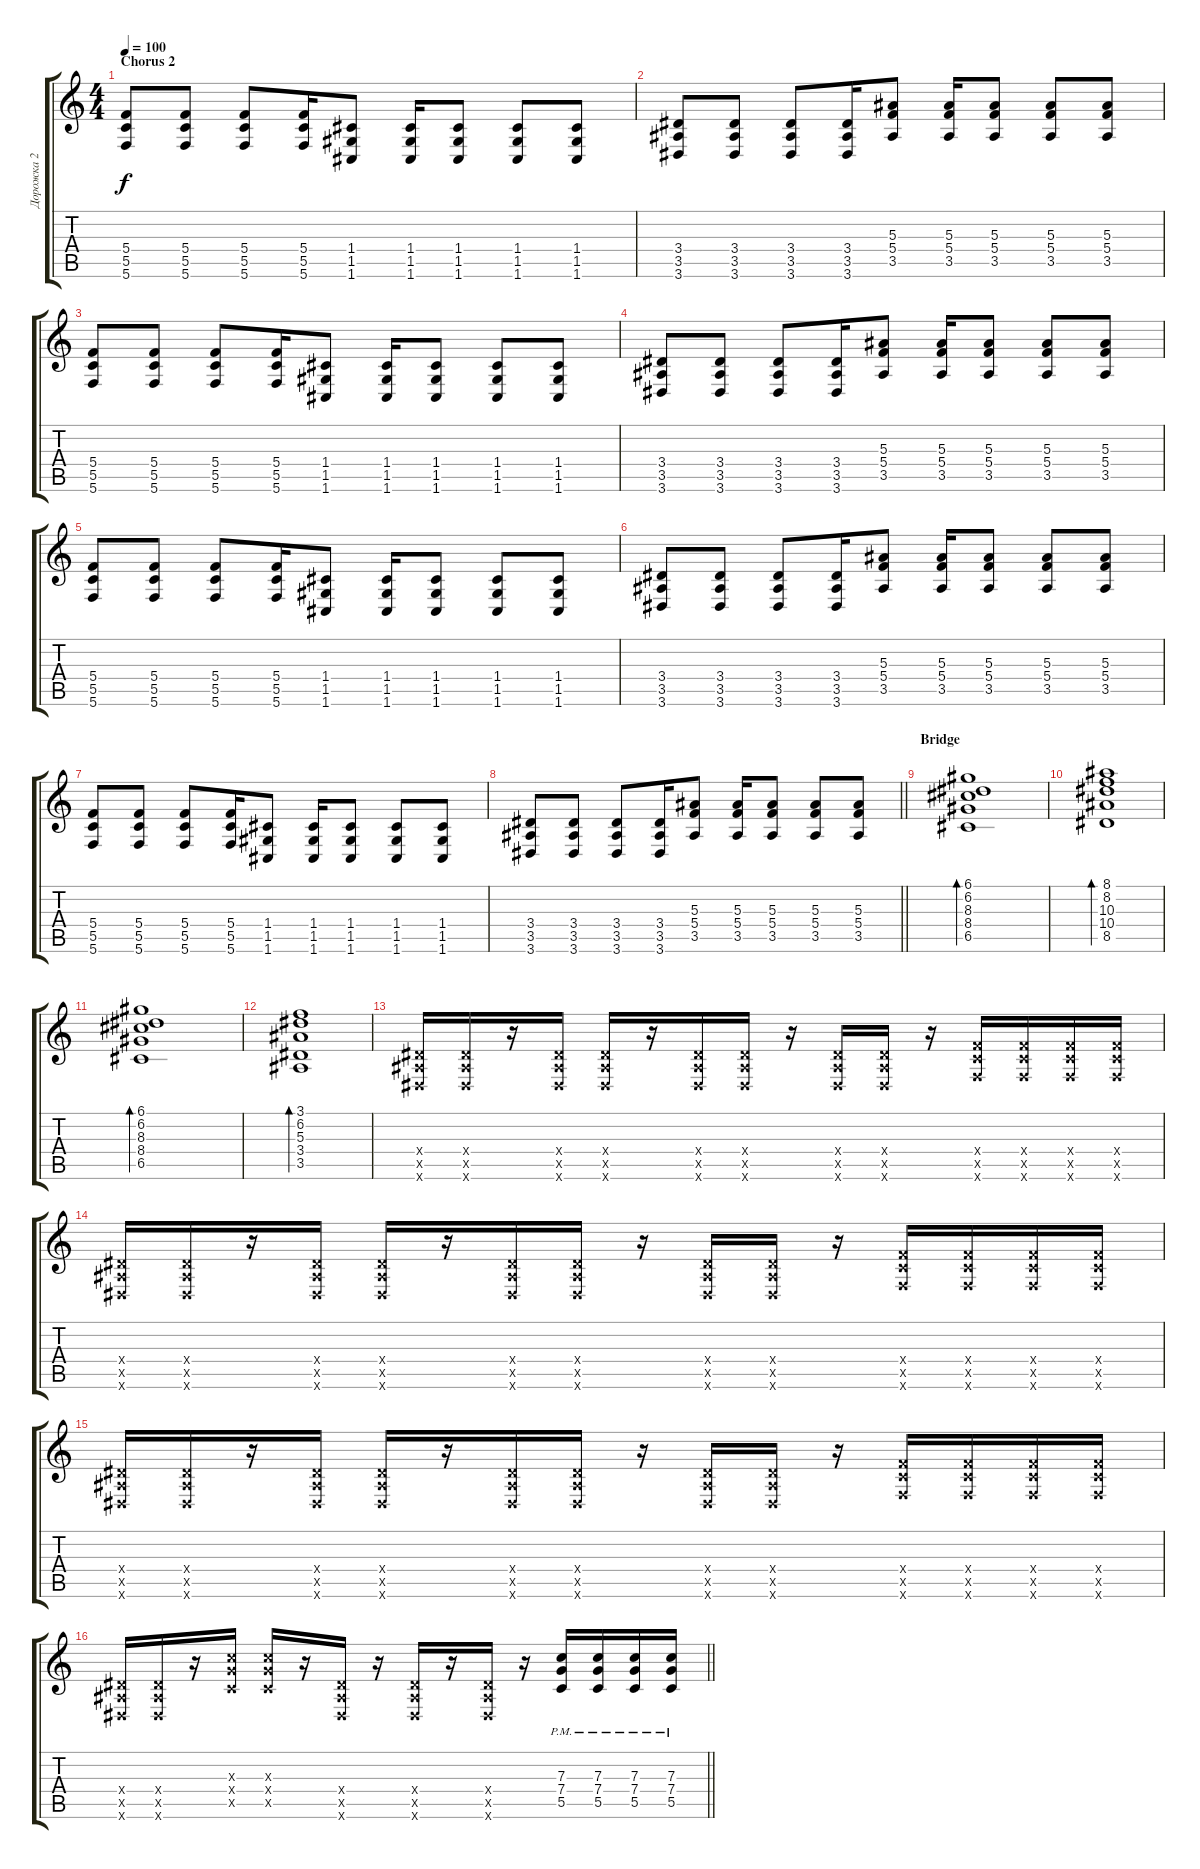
\track ("Дорожка 2" "Дорожка 2") {instrument distortionguitar}
\staff {score tabs}
\tuning (D4 A3 F3 C3 G2 C2) {hide}
\ts (4 4)
\section ("" "Chorus 2")
\tempo 100
\clef g2
\ks c
(5.4 5.5 5.6).8{dy f} (5.4 5.5 5.6).8 (5.4 5.5 5.6).8 (5.4 5.5 5.6).16 (1.4 1.5 1.6).8 (1.4 1.5 1.6).16 (1.4 1.5 1.6).8 (1.4 1.5 1.6).8 (1.4 1.5 1.6).8 |
(3.4 3.5 3.6).8 (3.4 3.5 3.6).8 (3.4 3.5 3.6).8 (3.4 3.5 3.6).16 (5.3 5.4 3.5).8 (5.3 5.4 3.5).16 (5.3 5.4 3.5).8 (5.3 5.4 3.5).8 (5.3 5.4 3.5).8 |
(5.4 5.5 5.6).8 (5.4 5.5 5.6).8 (5.4 5.5 5.6).8 (5.4 5.5 5.6).16 (1.4 1.5 1.6).8 (1.4 1.5 1.6).16 (1.4 1.5 1.6).8 (1.4 1.5 1.6).8 (1.4 1.5 1.6).8 |
(3.4 3.5 3.6).8 (3.4 3.5 3.6).8 (3.4 3.5 3.6).8 (3.4 3.5 3.6).16 (5.3 5.4 3.5).8 (5.3 5.4 3.5).16 (5.3 5.4 3.5).8 (5.3 5.4 3.5).8 (5.3 5.4 3.5).8 |
(5.4 5.5 5.6).8 (5.4 5.5 5.6).8 (5.4 5.5 5.6).8 (5.4 5.5 5.6).16 (1.4 1.5 1.6).8 (1.4 1.5 1.6).16 (1.4 1.5 1.6).8 (1.4 1.5 1.6).8 (1.4 1.5 1.6).8 |
(3.4 3.5 3.6).8 (3.4 3.5 3.6).8 (3.4 3.5 3.6).8 (3.4 3.5 3.6).16 (5.3 5.4 3.5).8 (5.3 5.4 3.5).16 (5.3 5.4 3.5).8 (5.3 5.4 3.5).8 (5.3 5.4 3.5).8 |
(5.4 5.5 5.6).8 (5.4 5.5 5.6).8 (5.4 5.5 5.6).8 (5.4 5.5 5.6).16 (1.4 1.5 1.6).8 (1.4 1.5 1.6).16 (1.4 1.5 1.6).8 (1.4 1.5 1.6).8 (1.4 1.5 1.6).8 |
\barLineRight lightlight
(3.4 3.5 3.6).8 (3.4 3.5 3.6).8 (3.4 3.5 3.6).8 (3.4 3.5 3.6).16 (5.3 5.4 3.5).8 (5.3 5.4 3.5).16 (5.3 5.4 3.5).8 (5.3 5.4 3.5).8 (5.3 5.4 3.5).8 |
\section ("" "Bridge")
(6.1 6.2 8.3 8.4 6.5).1{bd 240 instrument electricguitarclean} |
(8.1 8.2 10.3 10.4 8.5).1{bd 240} |
(6.1 6.2 8.3 8.4 6.5).1{bd 240} |
(3.1 6.2 5.3 3.4 3.5).1{bd 240} |
(3.4{x} 3.5{x} 3.6{x}).16{instrument distortionguitar} (3.4{x} 3.5{x} 3.6{x}).16 r.16 (3.4{x} 3.5{x} 3.6{x}).16 (3.4{x} 3.5{x} 3.6{x}).16 r.16 (3.4{x} 3.5{x} 3.6{x}).16 (3.4{x} 3.5{x} 3.6{x}).16 r.16 (3.4{x} 3.5{x} 3.6{x}).16 (3.4{x} 3.5{x} 3.6{x}).16 r.16 (5.4{x} 5.5{x} 5.6{x}).16 (5.4{x} 5.5{x} 5.6{x}).16 (5.4{x} 5.5{x} 5.6{x}).16 (5.4{x} 5.5{x} 5.6{x}).16 |
(3.4{x} 3.5{x} 3.6{x}).16 (3.4{x} 3.5{x} 3.6{x}).16 r.16 (3.4{x} 3.5{x} 3.6{x}).16 (3.4{x} 3.5{x} 3.6{x}).16 r.16 (3.4{x} 3.5{x} 3.6{x}).16 (3.4{x} 3.5{x} 3.6{x}).16 r.16 (3.4{x} 3.5{x} 3.6{x}).16 (3.4{x} 3.5{x} 3.6{x}).16 r.16 (5.4{x} 5.5{x} 5.6{x}).16 (5.4{x} 5.5{x} 5.6{x}).16 (5.4{x} 5.5{x} 5.6{x}).16 (5.4{x} 5.5{x} 5.6{x}).16 |
(3.4{x} 3.5{x} 3.6{x}).16 (3.4{x} 3.5{x} 3.6{x}).16 r.16 (3.4{x} 3.5{x} 3.6{x}).16 (3.4{x} 3.5{x} 3.6{x}).16 r.16 (3.4{x} 3.5{x} 3.6{x}).16 (3.4{x} 3.5{x} 3.6{x}).16 r.16 (3.4{x} 3.5{x} 3.6{x}).16 (3.4{x} 3.5{x} 3.6{x}).16 r.16 (5.4{x} 5.5{x} 5.6{x}).16 (5.4{x} 5.5{x} 5.6{x}).16 (5.4{x} 5.5{x} 5.6{x}).16 (5.4{x} 5.5{x} 5.6{x}).16 |
\barLineRight lightlight
(3.4{x} 3.5{x} 3.6{x}).16 (3.4{x} 3.5{x} 3.6{x}).16 r.16 (7.3{x} 7.4{x} 5.5{x}).16 (7.3{x} 7.4{x} 5.5{x}).16 r.16 (3.4{x} 3.5{x} 3.6{x}).16 r.16 (3.4{x} 3.5{x} 3.6{x}).16 r.16 (3.4{x} 3.5{x} 3.6{x}).16 r.16 (7.3{pm} 7.4{pm} 5.5{pm}).16 (7.3{pm} 7.4{pm} 5.5{pm}).16 (7.3{pm} 7.4{pm} 5.5{pm}).16 (7.3{pm} 7.4{pm} 5.5{pm}).16
